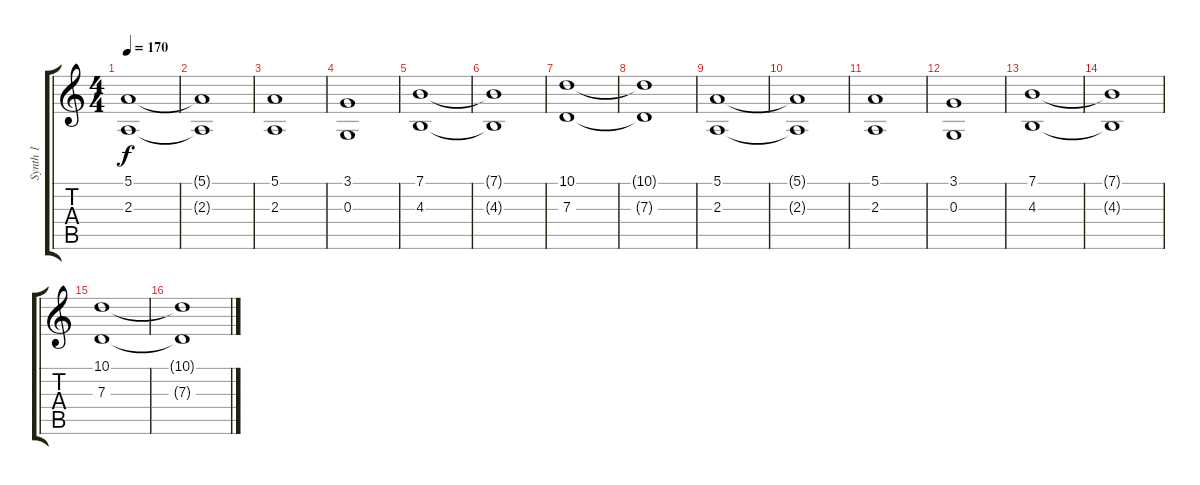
\track ("Synth 1" "Synth 1") {instrument stringensemble1}
\staff {score tabs}
\tuning (E4 B3 G3 D3 A2 E2) {hide}
\ts (4 4)
\tempo 170
\clef g2
\ks c
(5.1 2.3).1{dy f} |
(5.1{t} 2.3{t}).1 |
(5.1 2.3).1 |
(3.1 0.3).1 |
(7.1 4.3).1 |
(7.1{t} 4.3{t}).1 |
(10.1 7.3).1 |
(10.1{t} 7.3{t}).1 |
(5.1 2.3).1 |
(5.1{t} 2.3{t}).1 |
(5.1 2.3).1 |
(3.1 0.3).1 |
(7.1 4.3).1 |
(7.1{t} 4.3{t}).1 |
(10.1 7.3).1 |
(10.1{t} 7.3{t}).1
